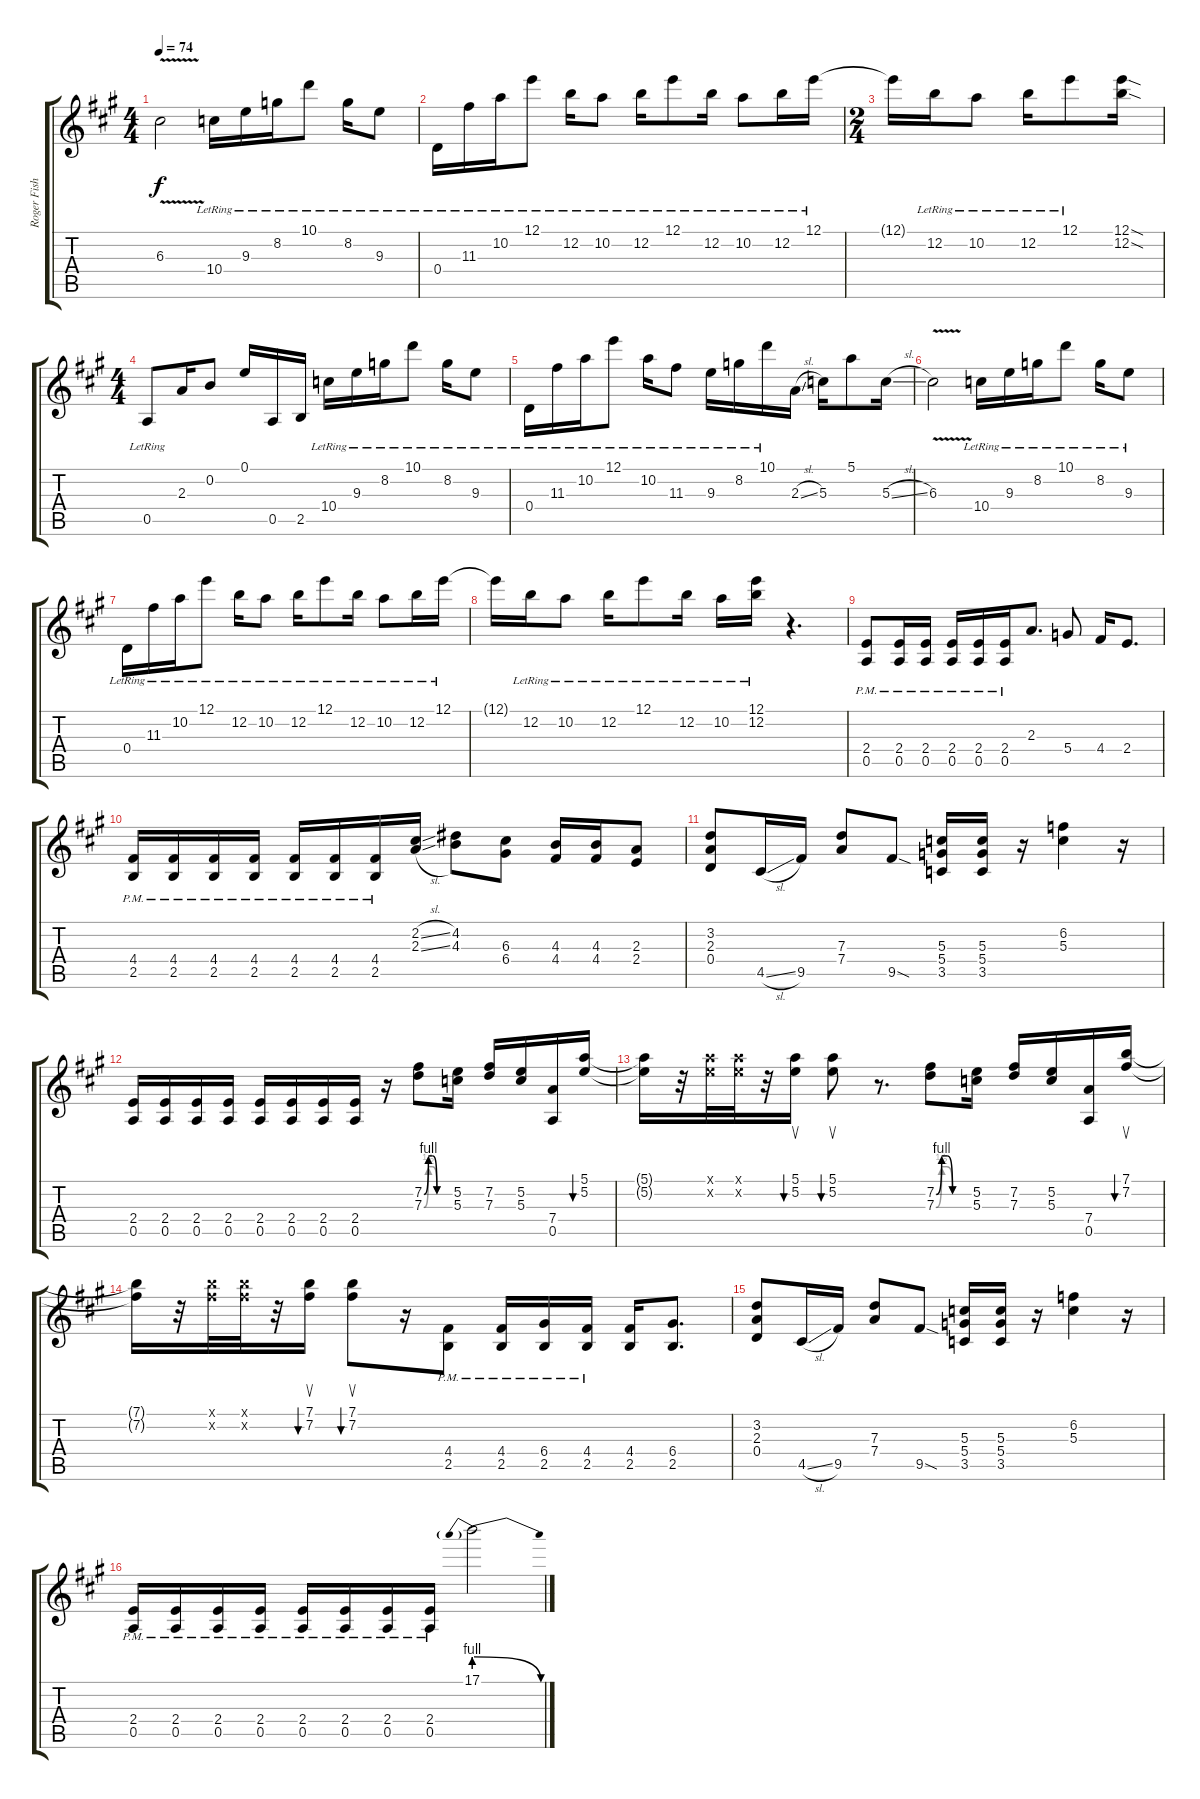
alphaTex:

\track ("Roger Fisher Guitar" "Roger Fish") {instrument distortionguitar}
\staff {score tabs}
\tuning (E4 B3 G3 D3 A2 E2) {hide}
\ts (4 4)
\tempo 74
\clef g2
\ks a
6.3{v}.2{dy f} 10.4{lr}.16{volume 13 instrument electricguitarclean} 9.3{lr}.16 8.2{lr}.16 10.1{lr}.8 8.2{lr}.16 9.3{lr}.8 |
0.4{lr}.16 11.3{lr}.16 10.2{lr}.16 12.1{lr}.8 12.2{lr}.16 10.2{lr}.8 12.2{lr}.16 12.1{lr}.8 12.2{lr}.16 10.2{lr}.8 12.2{lr}.16 12.1{lr}.16 |
\ts (2 4)
12.1{t}.16 12.2{lr}.16 10.2{lr}.8 12.2{lr}.16 12.1{lr}.8 (12.1{sod} 12.2{sod}).16 |
\ts (4 4)
0.5{lr}.8 2.3.16 0.2.8 0.1.16 0.5.16 2.5.16 10.4{lr}.16 9.3{lr}.16 8.2{lr}.16 10.1{lr}.8 8.2{lr}.16 9.3{lr}.8 |
0.4{lr}.16 11.3{lr}.16 10.2{lr}.16 12.1{lr}.8 10.2{lr}.16 11.3{lr}.8 9.3{lr}.16 8.2{lr}.16 10.1{lr}.16 2.3{sl}.16{volume 12 instrument distortionguitar} 5.3.16 5.1.8 5.3{sl}.16 |
6.3{v}.2 10.4{lr}.16{volume 13 instrument electricguitarclean} 9.3{lr}.16 8.2{lr}.16 10.1{lr}.8 8.2{lr}.16 9.3{lr}.8 |
0.4{lr}.16 11.3{lr}.16 10.2{lr}.16 12.1{lr}.8 12.2{lr}.16 10.2{lr}.8 12.2{lr}.16 12.1{lr}.8 12.2{lr}.16 10.2{lr}.8 12.2{lr}.16 12.1{lr}.16 |
12.1{t}.16 12.2{lr}.16 10.2{lr}.8 12.2{lr}.16 12.1{lr}.8 12.2{lr}.16 10.2{lr}.16 (12.1{lr} 12.2).16 r.4{d} |
(2.4{pm} 0.5{pm}).8{volume 10 instrument overdrivenguitar} (2.4{pm} 0.5{pm}).16 (2.4{pm} 0.5{pm}).16 (2.4{pm} 0.5{pm}).16 (2.4{pm} 0.5{pm}).16 (2.4{pm} 0.5{pm}).16 2.3.8{d} 5.4.8 4.4.16 2.4.8{d} |
(4.4{pm} 2.5{pm}).16 (4.4{pm} 2.5{pm}).16 (4.4{pm} 2.5{pm}).16 (4.4{pm} 2.5{pm}).16 (4.4{pm} 2.5{pm}).16 (4.4{pm} 2.5{pm}).16 (4.4{pm} 2.5{pm}).16 (2.2{sl} 2.3{sl}).16 (4.2 4.3).8 (6.3 6.4).8 (4.3 4.4).16 (4.3 4.4).16 (2.3 2.4).8 |
(3.2 2.3 0.4).8 4.5{sl}.16 9.5.16 (7.3 7.4).8 9.5{sod}.8 (5.3 5.4 3.5).16 (5.3 5.4 3.5).16 r.16 (6.2 5.3).4 r.16 |
(2.4 0.5).16 (2.4 0.5).16 (2.4 0.5).16 (2.4 0.5).16 (2.4 0.5).16 (2.4 0.5).16 (2.4 0.5).16 (2.4 0.5).16 r.16 (7.2{be (custom 0 0 10 4 20 4 30 0 60 0)} 7.3{be (custom 0 0 10 2 20 2 30 0 60 0)}).8{volume 13} (5.2 5.3).16 (7.2 7.3).16 (5.2 5.3).16 (7.4 0.5).16 (5.1 5.2).16{bu 60} |
(5.1{t} 5.2{t}).16 r.32 (5.1{x} 5.2{x}).32 (5.1{x} 5.2{x}).32 r.32 (5.1 5.2).16{su bu 60} (5.1 5.2).8{su bu 60} r.8{d} (7.2{be (custom 0 0 10 4 20 4 30 0 60 0)} 7.3{be (custom 0 0 10 2 20 2 30 0 60 0)}).8 (5.2 5.3).16 (7.2 7.3).16 (5.2 5.3).16 (7.4 0.5).16 (7.1 7.2).16{su bu 60} |
(7.1{t} 7.2{t}).16 r.32 (7.1{x} 7.2{x}).32 (7.1{x} 7.2{x}).32 r.32 (7.1 7.2).16{su bu 60} (7.1 7.2).8{su bu 60} r.16 (4.4{pm} 2.5{pm}).8 (4.4{pm} 2.5{pm}).16 (6.4{pm} 2.5{pm}).16 (4.4{pm} 2.5{pm}).16 (4.4 2.5).16 (6.4 2.5).8{d} |
(3.2 2.3 0.4).8 4.5{sl}.16 9.5.16 (7.3 7.4).8 9.5{sod}.8 (5.3 5.4 3.5).16 (5.3 5.4 3.5).16 r.16 (6.2 5.3).4 r.16 |
(2.4{pm} 0.5{pm}).16 (2.4{pm} 0.5{pm}).16 (2.4{pm} 0.5{pm}).16 (2.4{pm} 0.5{pm}).16 (2.4{pm} 0.5{pm}).16 (2.4{pm} 0.5{pm}).16 (2.4{pm} 0.5{pm}).16 (2.4{pm} 0.5{pm}).16 17.1{be (prebendrelease 0 4 60 0)}.2{volume 16}
